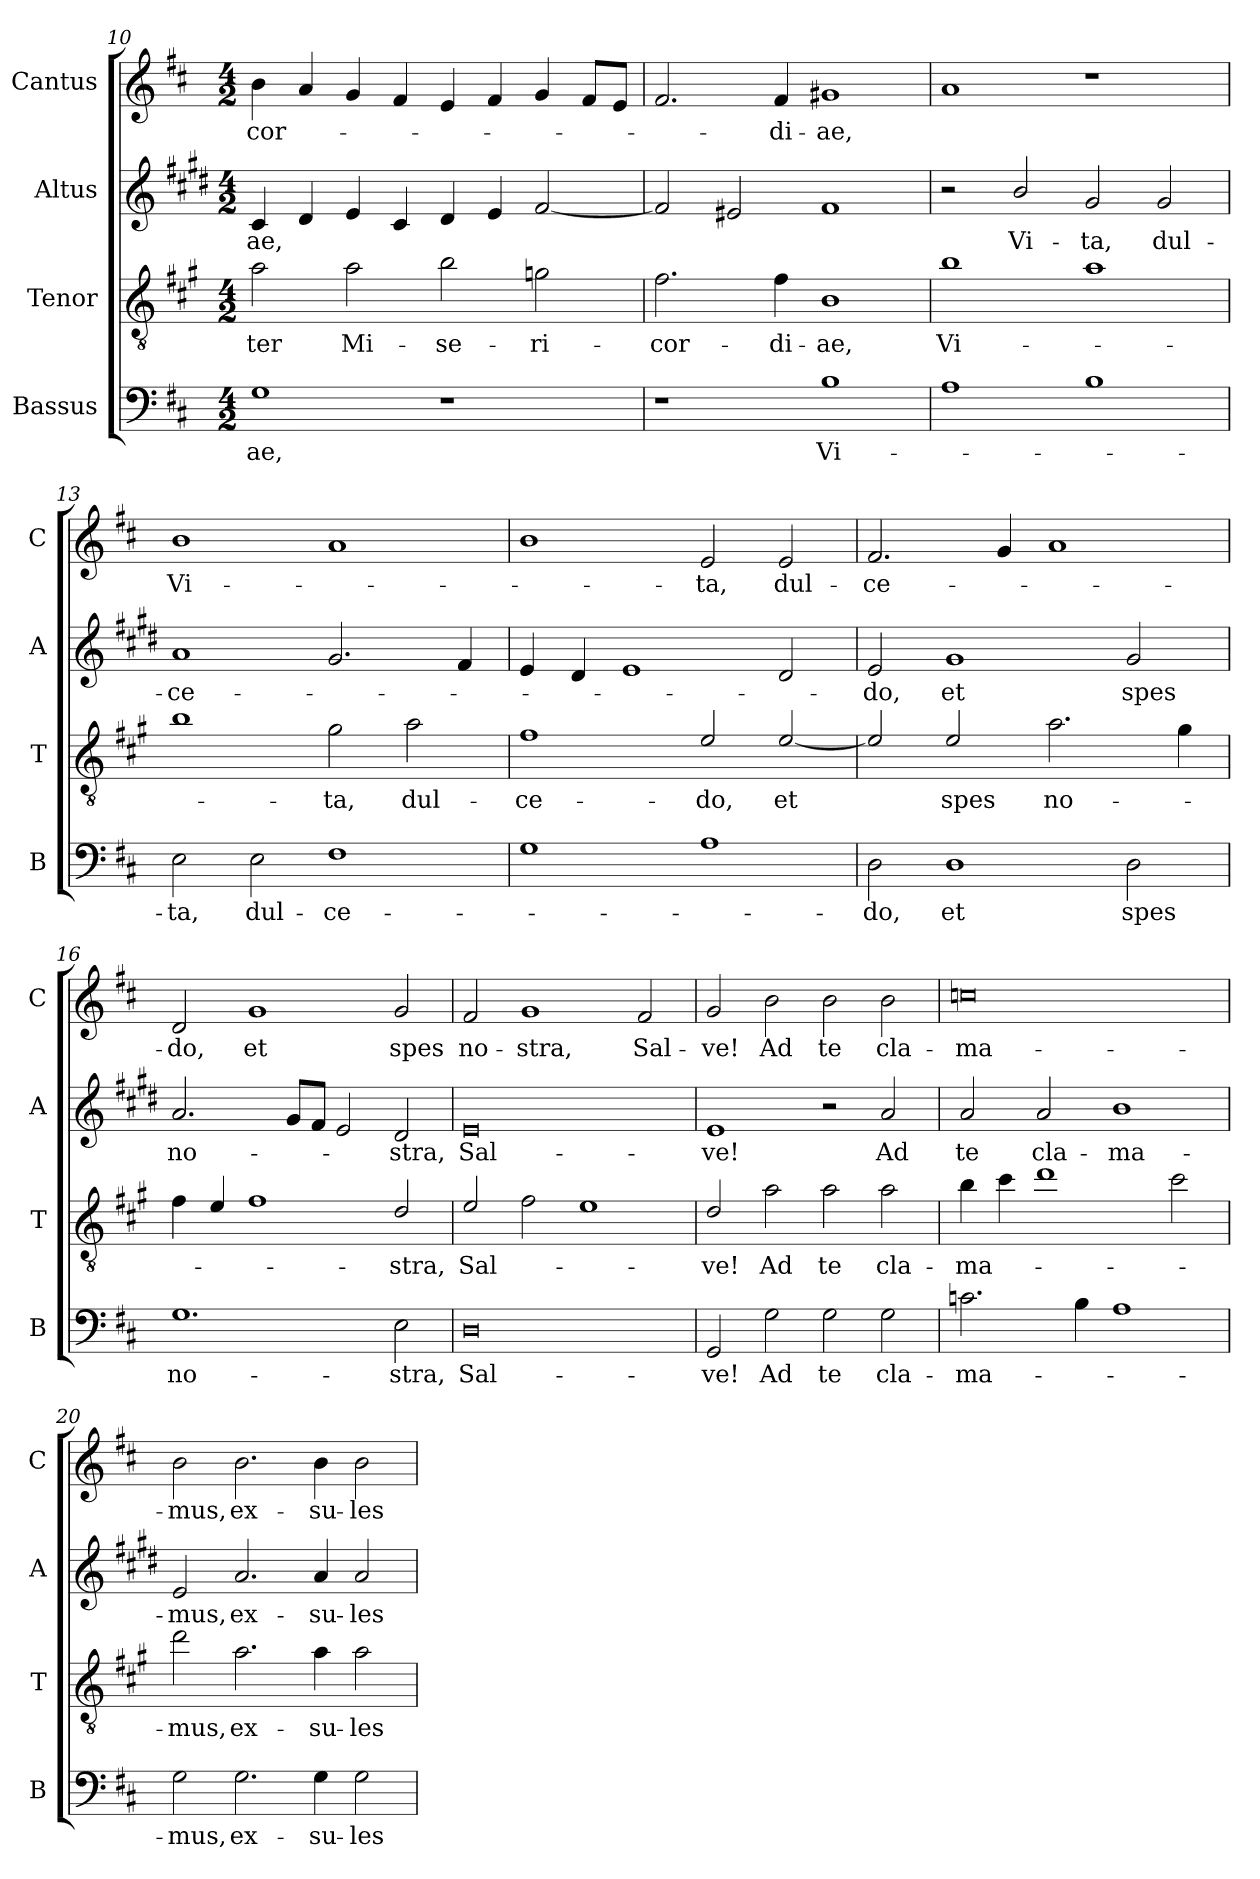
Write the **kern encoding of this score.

**kern	**text	**kern	**text	**kern	**text	**kern	**text
*part4	*part4	*part3	*part3	*part2	*part2	*part1	*part1
*staff4	*staff4	*staff3	*staff3	*staff2	*staff2	*staff1	*staff1
*I"Bassus	*	*I"Tenor	*	*I"Altus	*	*I"Cantus	*
*I'B	*	*I'T	*	*I'A	*	*I'C	*
*clefF4	*	*clefGv2	*	*clefG2	*	*clefG2	*
*	*	*ITrd4c7	*	*ITrd1c2	*	*	*
*k[f#c#]	*	*k[f#c#]	*	*k[f#c#]	*	*k[f#c#]	*
*D:	*	*D:	*	*D:	*	*D:	*
*M4/2	*	*M4/2	*	*M4/2	*	*M4/2	*
=10	=10	=10	=10	=10	=10	=10	=10
!	!LO:LY:b	!	!LO:LY:b	!	!LO:LY:b	!	!LO:LY:b
1G	-ae,	2d\	-ter	4B/	-ae,	4b\	-cor-
.	.	.	.	4c#/	.	4a/	.
!	!	!	!LO:LY:b	!	!	!	!
.	.	2d\	Mi-	4d/	.	4g/	.
.	.	.	.	4B/	.	4f#/	.
!	!	!	!LO:LY:b	!	!	!	!
1r	.	2e\	-se-	4c#/	.	4e/	.
.	.	.	.	4d/	.	4f#/	.
!	!	!	!LO:LY:b	!	!	!	!
.	.	2cn\	-ri-	[2e/	.	4g/	.
.	.	.	.	.	.	8f#/L	.
.	.	.	.	.	.	8e/J	.
=11	=11	=11	=11	=11	=11	=11	=11
!	!	!	!LO:LY:b	!	!	!	!
1r	.	2.B\	-cor-	2e/]	.	2.f#/	.
.	.	.	.	2d#X/	.	.	.
!	!	!	!LO:LY:b	!	!	!	!LO:LY:b
.	.	4B\	-di-	.	.	4f#/	-di-
!	!LO:LY:b	!	!LO:LY:b	!	!	!	!LO:LY:b
1B	Vi-	1E	-ae,	1e	.	1g#X	-ae,
!!LO:LB:g=z
=12	=12	=12	=12	=12	=12	=12	=12
!	!	!	!LO:LY:b	!	!	!	!
1A	.	1e	Vi-	2r	.	1a	.
!	!	!	!	!	!LO:LY:b	!	!
.	.	.	.	2a/	Vi-	.	.
!	!	!	!	!	!LO:LY:b	!	!
1B	.	1d	.	2f#/	-ta,	1r	.
!	!	!	!	!	!LO:LY:b	!	!
.	.	.	.	2f#/	dul-	.	.
=13	=13	=13	=13	=13	=13	=13	=13
!	!LO:LY:b	!	!	!	!LO:LY:b	!	!LO:LY:b
2E\	-ta,	1e	.	1g	-ce-	1b	Vi-
!	!LO:LY:b	!	!	!	!	!	!
2E\	dul-	.	.	.	.	.	.
!	!LO:LY:b	!	!LO:LY:b	!	!	!	!
1F#	-ce-	2c#\	-ta,	2.f#/	.	1a	.
!	!	!	!LO:LY:b	!	!	!	!
.	.	2d\	dul-	.	.	.	.
.	.	.	.	4e/	.	.	.
=14	=14	=14	=14	=14	=14	=14	=14
!	!	!	!LO:LY:b	!	!	!	!
1G	.	1B	-ce-	4d/	.	1b	.
.	.	.	.	4c#/	.	.	.
.	.	.	.	1d	.	.	.
!	!	!	!LO:LY:b	!	!	!	!LO:LY:b
1A	.	2A/	-do,	.	.	2e/	-ta,
!	!	!	!LO:LY:b	!	!	!	!LO:LY:b
.	.	[2A/	et	2c#/	.	2e/	dul-
=15	=15	=15	=15	=15	=15	=15	=15
!	!LO:LY:b	!	!	!	!LO:LY:b	!	!LO:LY:b
2D\	-do,	2A/]	.	2d/	-do,	2.f#/	-ce-
!	!LO:LY:b	!	!LO:LY:b	!	!LO:LY:b	!	!
1D	et	2A/	spes	1f#	et	.	.
.	.	.	.	.	.	4g/	.
!	!	!	!LO:LY:b	!	!	!	!
.	.	2.d\	no-	.	.	1a	.
!	!LO:LY:b	!	!	!	!LO:LY:b	!	!
2D\	spes	.	.	2f#/	spes	.	.
.	.	4c#\	.	.	.	.	.
=16	=16	=16	=16	=16	=16	=16	=16
!	!LO:LY:b	!	!	!	!LO:LY:b	!	!LO:LY:b
1.G	no-	4B\	.	2.g/	no-	2d/	-do,
.	.	4A/	.	.	.	.	.
!	!	!	!	!	!	!	!LO:LY:b
.	.	1B	.	.	.	1g	et
.	.	.	.	8f#/L	.	.	.
.	.	.	.	8e/J	.	.	.
.	.	.	.	2d/	.	.	.
!	!LO:LY:b	!	!LO:LY:b	!	!LO:LY:b	!	!LO:LY:b
2E\	-stra,	2G/	-stra,	2c#/	-stra,	2g/	spes
=17	=17	=17	=17	=17	=17	=17	=17
!	!LO:LY:b	!	!LO:LY:b	!	!LO:LY:b	!	!LO:LY:b
0D	Sal-	2A/	Sal-	0d	Sal-	2f#/	no-
!	!	!	!	!	!	!	!LO:LY:b
.	.	2B\	.	.	.	1g	-stra,
.	.	1A	.	.	.	.	.
!	!	!	!	!	!	!	!LO:LY:b
.	.	.	.	.	.	2f#/	Sal-
!!LO:PB:g=z
=18	=18	=18	=18	=18	=18	=18	=18
!	!LO:LY:b	!	!LO:LY:b	!	!LO:LY:b	!	!LO:LY:b
2GG/	-ve!	2G/	-ve!	1d	-ve!	2g/	-ve!
!	!LO:LY:b	!	!LO:LY:b	!	!	!	!LO:LY:b
2G\	Ad	2d\	Ad	.	.	2b\	Ad
!	!LO:LY:b	!	!LO:LY:b	!	!	!	!LO:LY:b
2G\	te	2d\	te	2r	.	2b\	te
!	!LO:LY:b	!	!LO:LY:b	!	!LO:LY:b	!	!LO:LY:b
2G\	cla-	2d\	cla-	2g/	Ad	2b\	cla-
=19	=19	=19	=19	=19	=19	=19	=19
!	!LO:LY:b	!	!LO:LY:b	!	!LO:LY:b	!	!LO:LY:b
2.cn\	-ma-	4e\	-ma-	2g/	te	0ccn	-ma-
.	.	4f#\	.	.	.	.	.
!	!	!	!	!	!LO:LY:b	!	!
.	.	1g	.	2g/	cla-	.	.
4B\	.	.	.	.	.	.	.
!	!	!	!	!	!LO:LY:b	!	!
1A	.	.	.	1a	-ma-	.	.
.	.	2f#\	.	.	.	.	.
=20	=20	=20	=20	=20	=20	=20	=20
!	!LO:LY:b	!	!LO:LY:b	!	!LO:LY:b	!	!LO:LY:b
2G\	-mus,	2g\	-mus,	2d/	-mus,	2b\	-mus,
!	!LO:LY:b	!	!LO:LY:b	!	!LO:LY:b	!	!LO:LY:b
2.G\	ex-	2.d\	ex-	2.g/	ex-	2.b\	ex-
!	!LO:LY:b	!	!LO:LY:b	!	!LO:LY:b	!	!LO:LY:b
4G\	-su-	4d\	-su-	4g/	-su-	4b\	-su-
!	!LO:LY:b	!	!LO:LY:b	!	!LO:LY:b	!	!LO:LY:b
2G\	-les	2d\	-les	2g/	-les	2b\	-les
=	=	=	=	=	=	=	=
*-	*-	*-	*-	*-	*-	*-	*-
